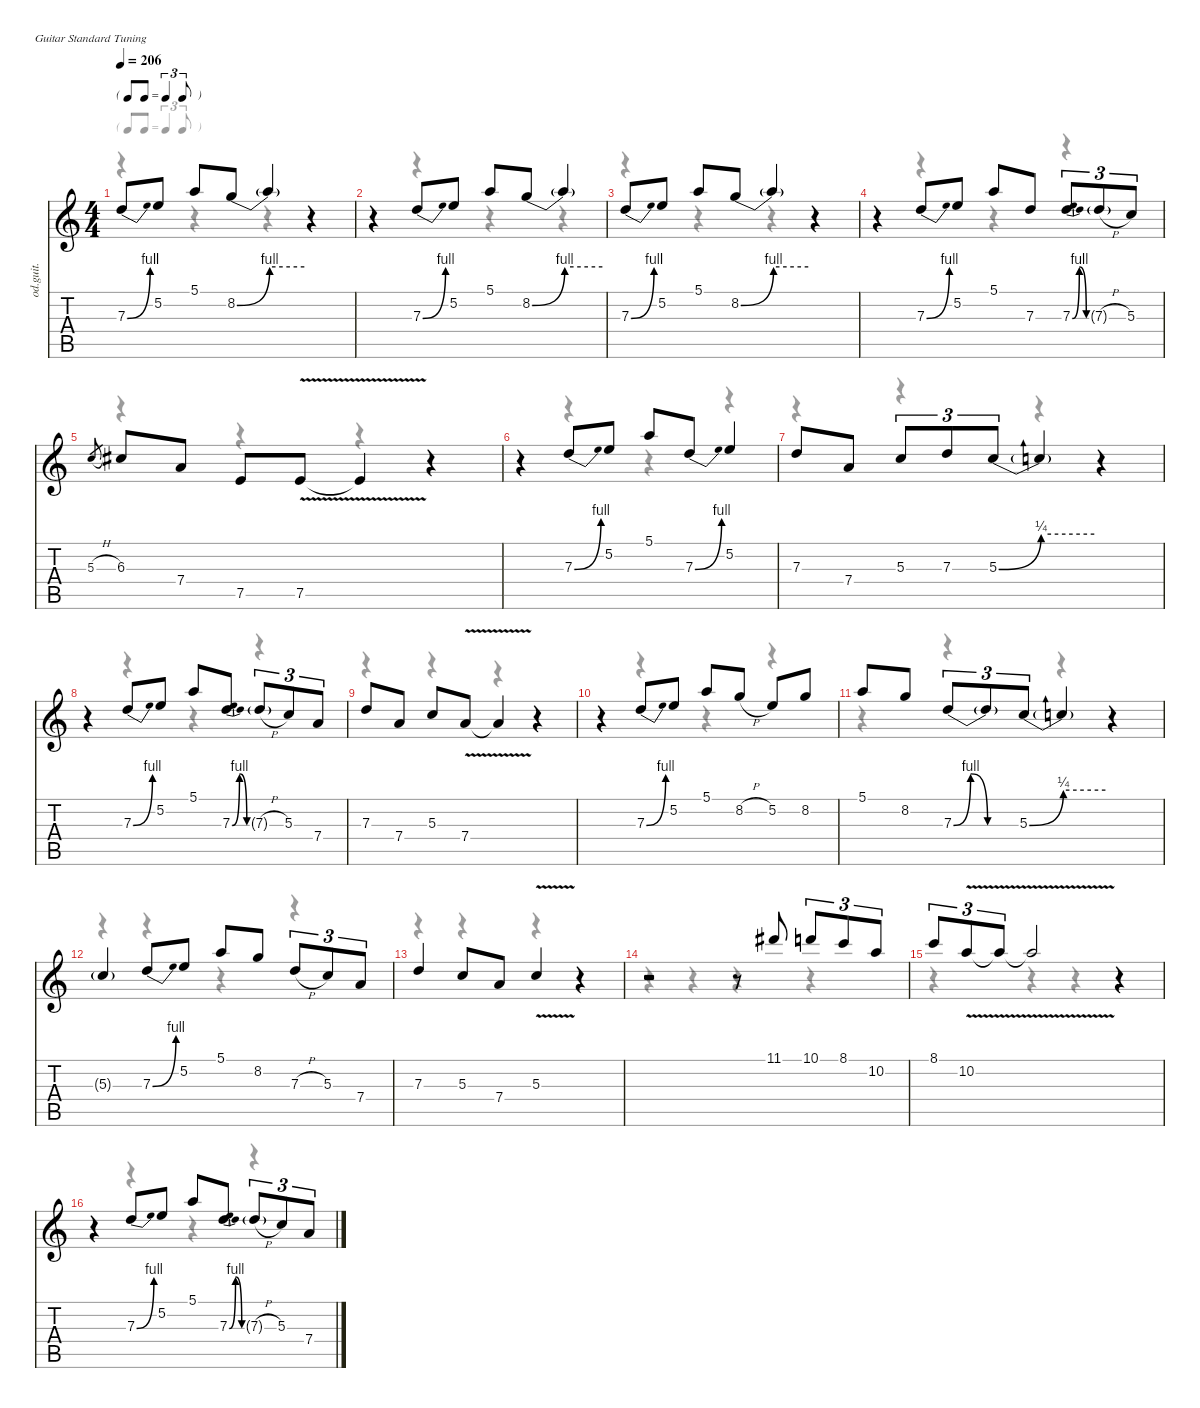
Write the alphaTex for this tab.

\defaultSystemsLayout 4
\hideDynamics
\bracketExtendMode nobrackets
\otherSystemsTrackNameOrientation horizontal
\track ("Guitar" "od.guit.") {instrument overdrivenguitar}
\staff {score tabs}
\tuning (E4 B3 G3 D3 A2 E2)
\voice
\ts (4 4)
\tf triplet8th
\tempo 206
\clef g2
\ks c
7.3{be (bend 0 0 30 4)}.8{dy f beam Up} 5.2.8{beam Up} 5.1.8{beam Up} 8.2{be (bend 0 0 60 4)}.8{beam Up} 8.2{be (hold 0 4 60 4) t}.4{beam Up} r.4{beam Up} |
r.4{beam Up} 7.3{be (bend 0 0 30 4)}.8{beam Up} 5.2.8{beam Up} 5.1.8{beam Up} 8.2{be (bend 0 0 60 4)}.8{beam Up} 8.2{be (hold 0 4 60 4) t}.4{beam Up} |
7.3{be (bend 0 0 30 4)}.8{beam Up} 5.2.8{beam Up} 5.1.8{beam Up} 8.2{be (bend 0 0 60 4)}.8{beam Up} 8.2{be (hold 0 4 60 4) t}.4{beam Up} r.4{beam Up} |
r.4{beam Up} 7.3{be (bend 0 0 30 4)}.8{beam Up} 5.2.8{beam Up} 5.1.8{beam Up} 7.3.8{beam Up} 7.3{be (bendrelease 0 0 15 4 30 4 60 0)}.8{tu (3 2) beam Up} 7.3{h g}.8{tu (3 2) beam Up} 5.3.8{tu (3 2) beam Up} |
5.3{h}.8{gr dy mp beam Up} 6.3{acc #}.8{dy f beam Up} 7.4.8{beam Up} 7.5.8{beam Up} 7.5{v}.8{beam Up} 7.5{v t}.4{beam Up} r.4{beam Up} |
r.4{beam Up} 7.3{be (bend 0 0 30 4)}.8{beam Up} 5.2.8{beam Up} 5.1.8{beam Up} 7.3{be (bend 0 0 30 4)}.8{beam Up} 5.2.4{beam Up} |
7.3.8{beam Up} 7.4.8{beam Up} 5.3.8{tu (3 2) beam Up} 7.3.8{tu (3 2) beam Up} 5.3{be (bend 0 0 60 1)}.8{tu (3 2) beam Up} 5.3{be (hold 0 1 60 1) t}.4{beam Up} r.4{beam Up} |
r.4{beam Up} 7.3{be (bend 0 0 30 4)}.8{beam Up} 5.2.8{beam Up} 5.1.8{beam Up} 7.3{be (bendrelease 0 0 15 4 30 4 60 0)}.8{beam Up} 7.3{h g}.8{tu (3 2) beam Up} 5.3.8{tu (3 2) beam Up} 7.4.8{tu (3 2) beam Up} |
7.3.8{beam Up} 7.4.8{beam Up} 5.3.8{beam Up} 7.4{v}.8{beam Up} 7.4{v t}.4{beam Up} r.4{beam Up} |
r.4{beam Up} 7.3{be (bend 0 0 30 4)}.8{beam Up} 5.2.8{beam Up} 5.1.8{beam Up} 8.2{h}.8{beam Up} 5.2.8{beam Up} 8.2.8{beam Up} |
5.1.8{beam Up} 8.2.8{beam Up} 7.3{be (bendrelease 0 0 30 4 30 4 60 0)}.8{tu (3 2) beam Up} 7.3{be (hold 0 0 60 0) t}.8{tu (3 2) beam Up} 5.3{be (bend 0 0 60 1)}.8{tu (3 2) beam Up} 5.3{be (hold 0 1 60 1) t}.4{beam Up} r.4{beam Up} |
5.3{g}.4{dy mf beam Up} 7.3{be (bend 0 0 30 4)}.8{dy f beam Up} 5.2.8{beam Up} 5.1.8{beam Up} 8.2.8{beam Up} 7.3{h}.8{tu (3 2) beam Up} 5.3.8{tu (3 2) beam Up} 7.4.8{tu (3 2) beam Up} |
7.3.4{beam Up} 5.3.8{beam Up} 7.4.8{beam Up} 5.3{v}.4{beam Up} r.4{beam Up} |
r.2{beam Up} r.8{beam Up} 11.1{acc #}.8{beam Up} 10.1.8{tu (3 2) beam Up} 8.1.8{tu (3 2) beam Up} 10.2.8{tu (3 2) beam Up} |
8.1.8{tu (3 2) beam Up} 10.2{v}.8{tu (3 2) beam Up} 10.2{v t}.8{tu (3 2) beam Up} 10.2{v t}.2{beam Up} r.4{beam Up} |
r.4{beam Up} 7.3{be (bend 0 0 30 4)}.8{beam Up} 5.2.8{beam Up} 5.1.8{beam Up} 7.3{be (bendrelease 0 0 15 4 30 4 60 0)}.8{beam Up} 7.3{h g}.8{tu (3 2) beam Up} 5.3.8{tu (3 2) beam Up} 7.4.8{tu (3 2) beam Up}
\voice
\clef g2
\ottava regular
\simile none
\ks c
r.4{dy mf beam Down} r.4{beam Down} r.4{beam Down} r.4{beam Down} |
r.4{beam Down} r.4{beam Down} r.4{beam Down} r.4{beam Down} |
r.4{beam Down} r.4{beam Down} r.4{beam Down} r.4{beam Down} |
r.4{beam Down} r.4{beam Down} r.4{beam Down} r.4{beam Down} |
r.4{beam Down} r.4{beam Down} r.4{beam Down} r.4{beam Down} |
r.4{beam Down} r.4{beam Down} r.4{beam Down} r.4{beam Down} |
r.4{beam Down} r.4{beam Down} r.4{beam Down} r.4{beam Down} |
r.4{beam Down} r.4{beam Down} r.4{beam Down} r.4{beam Down} |
r.4{beam Down} r.4{beam Down} r.4{beam Down} r.4{beam Down} |
r.4{beam Down} r.4{beam Down} r.4{beam Down} r.4{beam Down} |
r.4{beam Down} r.4{beam Down} r.4{beam Down} r.4{beam Down} |
r.4{beam Down} r.4{beam Down} r.4{beam Down} r.4{beam Down} |
r.4{beam Down} r.4{beam Down} r.4{beam Down} r.4{beam Down} |
r.4{beam Down} r.4{beam Down} r.4{beam Down} r.4{beam Down} |
r.4{beam Down} r.4{beam Down} r.4{beam Down} r.4{beam Down} |
r.4{beam Down} r.4{beam Down} r.4{beam Down} r.4{beam Down}
